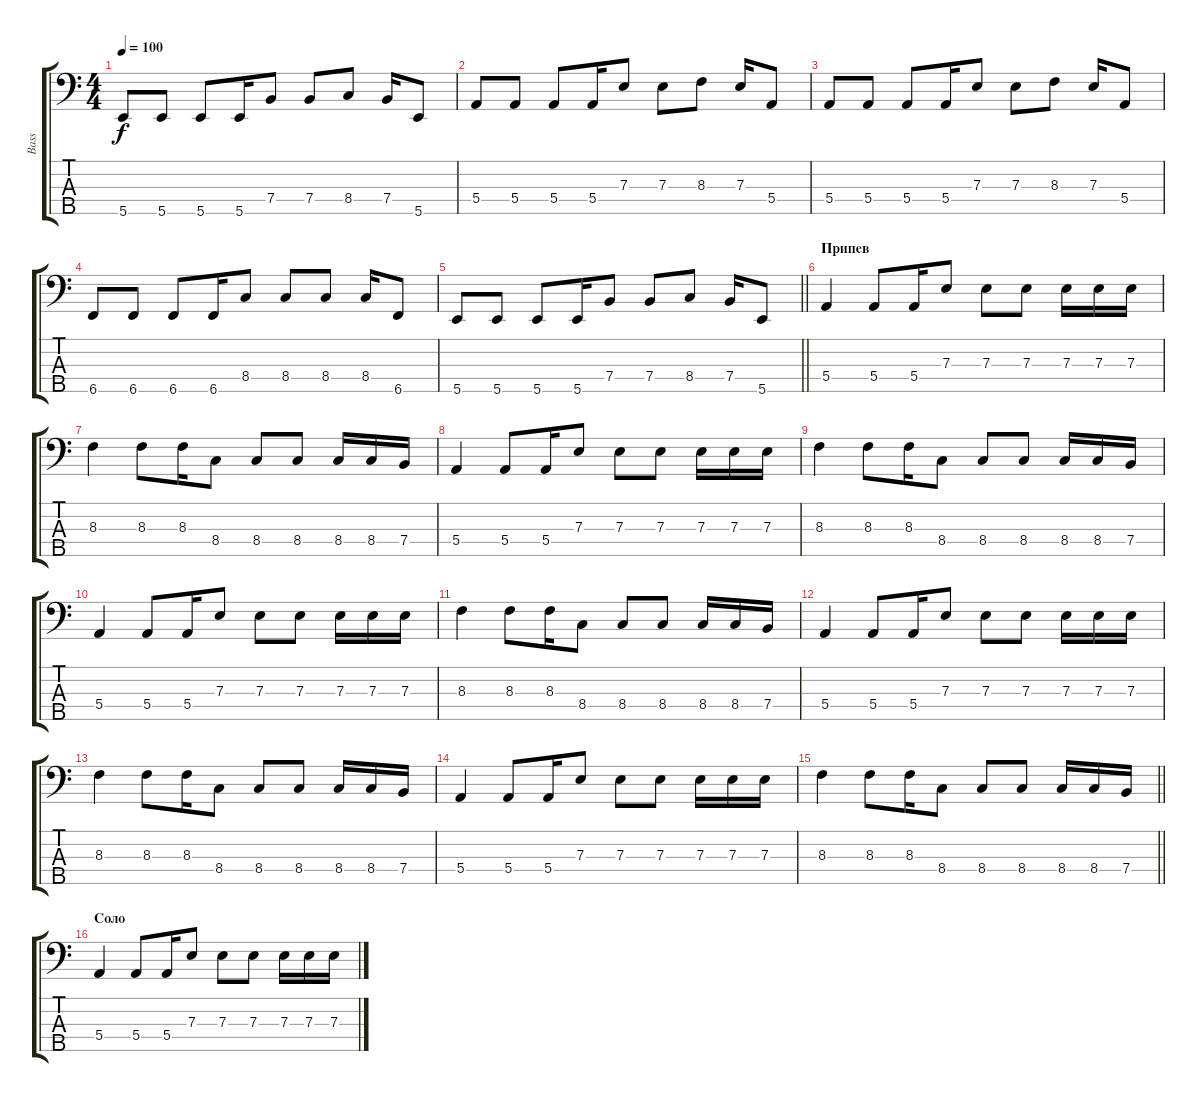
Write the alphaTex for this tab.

\track ("Bass" "Bass") {instrument electricbassfinger}
\staff {score tabs}
\tuning (G2 D2 A1 E1 B0) {hide}
\ts (4 4)
\tempo 100
\clef f4
\ks c
5.5.8{dy f} 5.5.8 5.5.8 5.5.16 7.4.8 7.4.8 8.4.8 7.4.16 5.5.8 |
5.4.8 5.4.8 5.4.8 5.4.16 7.3.8 7.3.8 8.3.8 7.3.16 5.4.8 |
5.4.8 5.4.8 5.4.8 5.4.16 7.3.8 7.3.8 8.3.8 7.3.16 5.4.8 |
6.5.8 6.5.8 6.5.8 6.5.16 8.4.8 8.4.8 8.4.8 8.4.16 6.5.8 |
\barLineRight lightlight
5.5.8 5.5.8 5.5.8 5.5.16 7.4.8 7.4.8 8.4.8 7.4.16 5.5.8 |
\section ("" "Припев")
5.4.4 5.4.8 5.4.16 7.3.8 7.3.8 7.3.8 7.3.16 7.3.16 7.3.16 |
8.3.4 8.3.8 8.3.16 8.4.8 8.4.8 8.4.8 8.4.16 8.4.16 7.4.16 |
5.4.4 5.4.8 5.4.16 7.3.8 7.3.8 7.3.8 7.3.16 7.3.16 7.3.16 |
8.3.4 8.3.8 8.3.16 8.4.8 8.4.8 8.4.8 8.4.16 8.4.16 7.4.16 |
5.4.4 5.4.8 5.4.16 7.3.8 7.3.8 7.3.8 7.3.16 7.3.16 7.3.16 |
8.3.4 8.3.8 8.3.16 8.4.8 8.4.8 8.4.8 8.4.16 8.4.16 7.4.16 |
5.4.4 5.4.8 5.4.16 7.3.8 7.3.8 7.3.8 7.3.16 7.3.16 7.3.16 |
8.3.4 8.3.8 8.3.16 8.4.8 8.4.8 8.4.8 8.4.16 8.4.16 7.4.16 |
5.4.4 5.4.8 5.4.16 7.3.8 7.3.8 7.3.8 7.3.16 7.3.16 7.3.16 |
\barLineRight lightlight
8.3.4 8.3.8 8.3.16 8.4.8 8.4.8 8.4.8 8.4.16 8.4.16 7.4.16 |
\section ("" "Соло")
5.4.4 5.4.8 5.4.16 7.3.8 7.3.8 7.3.8 7.3.16 7.3.16 7.3.16
